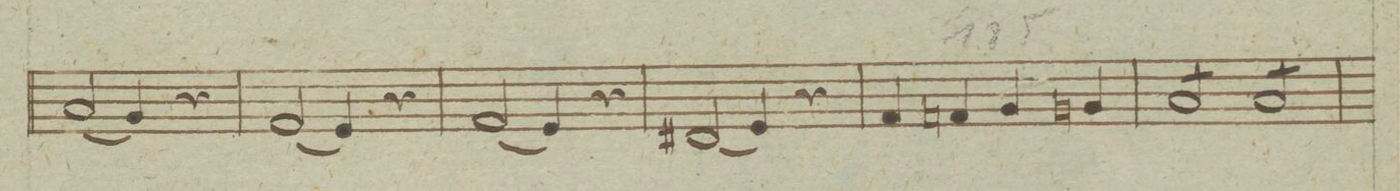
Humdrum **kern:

**kern	**dynam
*I"Vilone	*
*clefF4	*
*k[b-e-a-]	*
*met(c)	*
*M4/4	*
2Cyy/	.
4BB-yy/	.
4ryy	.
=178	=178
2AA-yy/	.
4GGyy/	.
4ryy	.
=179	=179
2AA-yy/	.
4GGyy/	.
4ryy	.
=180	=180
2FF#Xyy/	.
4GGyy/	.
4ryy	.
=181	=181
4AA-yy/	.
4AAnyy/	.
4BB-yy/	.
4BBnyy/	.
=182	=182
*tremolo	*
8C/Lyy	.
8Cyy/	.
8Cyy/	.
8C/Jyy	.
8C/Lyy	.
8Cyy/	.
8Cyy/	.
8C/Jyy	.
=183	=183
*-	*-
